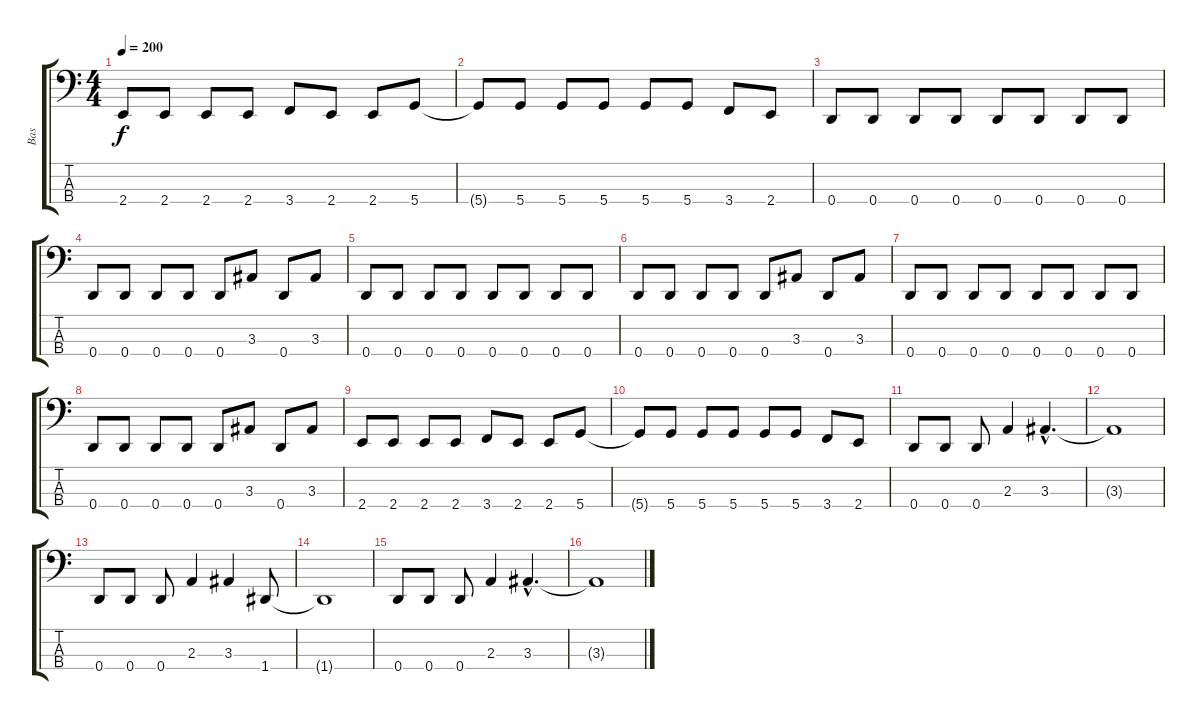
\track ("Bas" "Bas") {instrument electricbasspick}
\staff {score tabs}
\tuning (F2 C2 G1 D1) {hide}
\ts (4 4)
\tempo 200
\clef f4
\ks c
2.4.8{dy f} 2.4.8 2.4.8 2.4.8 3.4.8 2.4.8 2.4.8 5.4.8 |
5.4{t}.8 5.4.8 5.4.8 5.4.8 5.4.8 5.4.8 3.4.8 2.4.8 |
0.4.8 0.4.8 0.4.8 0.4.8 0.4.8 0.4.8 0.4.8 0.4.8 |
0.4.8 0.4.8 0.4.8 0.4.8 0.4.8 3.3.8 0.4.8 3.3.8 |
0.4.8 0.4.8 0.4.8 0.4.8 0.4.8 0.4.8 0.4.8 0.4.8 |
0.4.8 0.4.8 0.4.8 0.4.8 0.4.8 3.3.8 0.4.8 3.3.8 |
0.4.8 0.4.8 0.4.8 0.4.8 0.4.8 0.4.8 0.4.8 0.4.8 |
0.4.8 0.4.8 0.4.8 0.4.8 0.4.8 3.3.8 0.4.8 3.3.8 |
2.4.8 2.4.8 2.4.8 2.4.8 3.4.8 2.4.8 2.4.8 5.4.8 |
5.4{t}.8 5.4.8 5.4.8 5.4.8 5.4.8 5.4.8 3.4.8 2.4.8 |
0.4.8 0.4.8 0.4.8 2.3.4 3.3{hac}.4{d} |
3.3{t}.1 |
0.4.8 0.4.8 0.4.8 2.3.4 3.3.4 1.4.8 |
1.4{t}.1 |
0.4.8 0.4.8 0.4.8 2.3.4 3.3{hac}.4{d} |
3.3{t}.1
